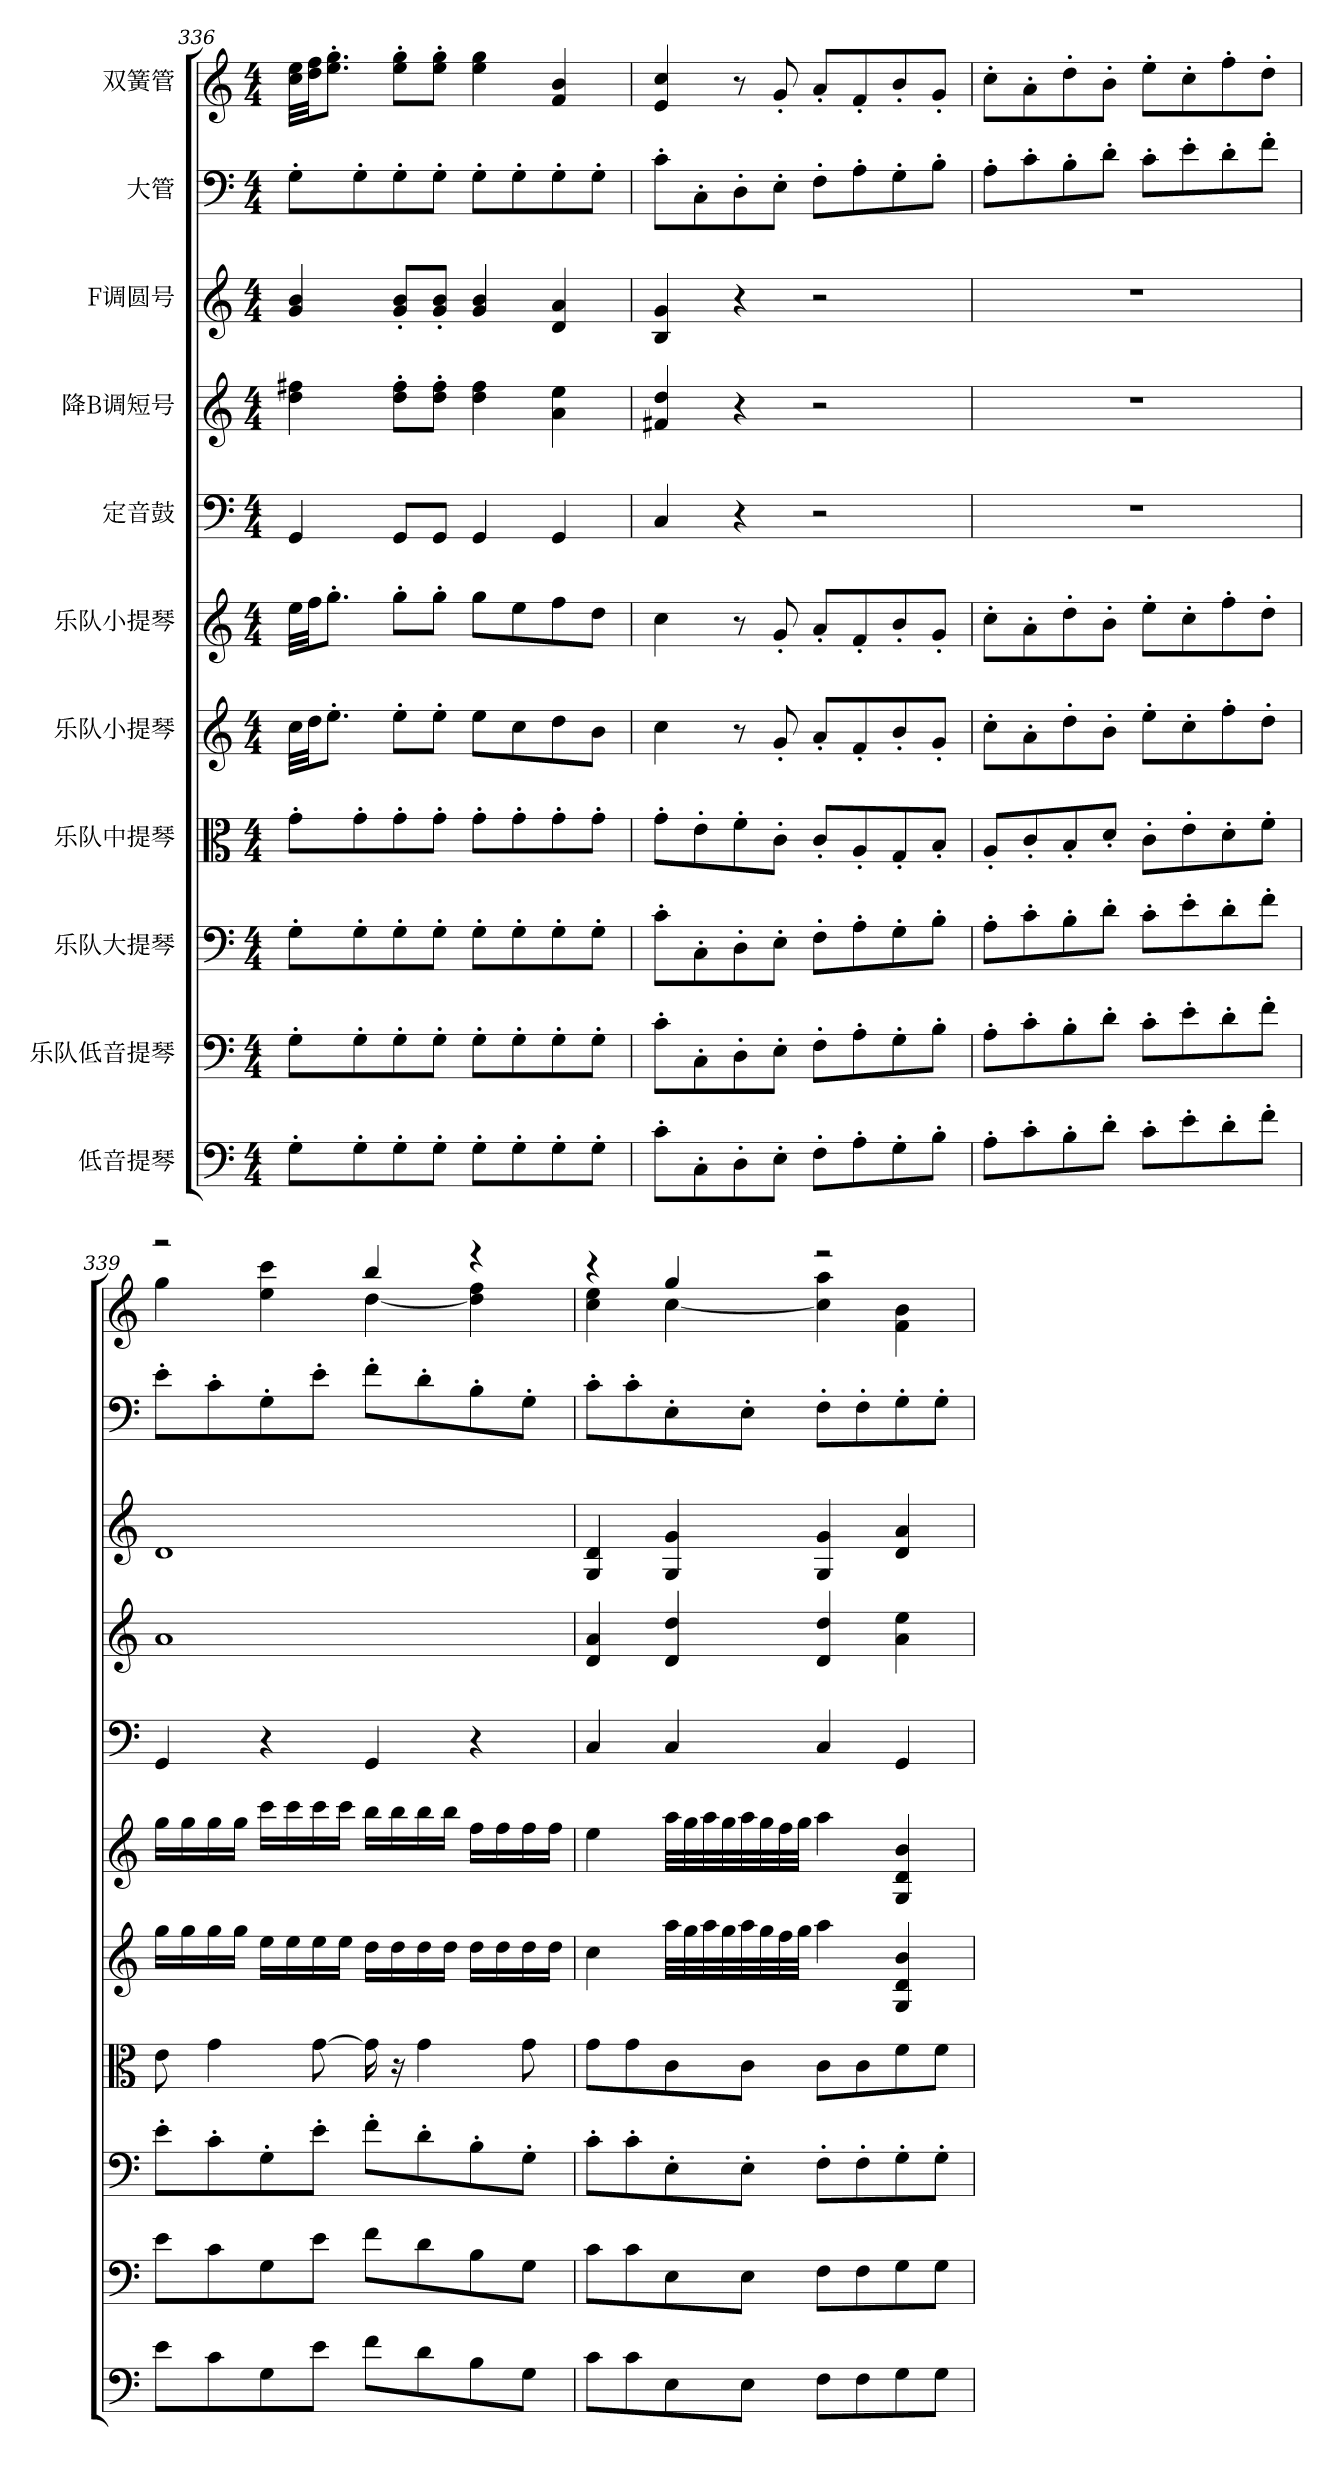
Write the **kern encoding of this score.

**kern	**kern	**kern	**kern	**kern	**kern	**kern	**kern	**kern	**kern	**kern
*part11	*part10	*part9	*part8	*part7	*part6	*part5	*part4	*part3	*part2	*part1
*staff11	*staff10	*staff9	*staff8	*staff7	*staff6	*staff5	*staff4	*staff3	*staff2	*staff1
*I"低音提琴	*I"乐队低音提琴	*I"乐队大提琴	*I"乐队中提琴	*I"乐队小提琴	*I"乐队小提琴	*I"定音鼓	*I"降B调短号	*I"F调圆号	*I"大管	*I"双簧管
*clefF4	*clefF4	*clefF4	*clefC3	*clefG2	*clefG2	*clefF4	*clefG2	*clefG2	*clefF4	*clefG2
*ITrd7c12	*ITrd7c12	*	*	*	*	*	*ITrd1c2	*ITrd4c7	*	*
*k[]	*k[]	*k[]	*k[]	*k[]	*k[]	*k[]	*k[b-e-]	*k[b-]	*k[]	*k[]
*M4/4	*M4/4	*M4/4	*M4/4	*M4/4	*M4/4	*M4/4	*M4/4	*M4/4	*M4/4	*M4/4
=336	=336	=336	=336	=336	=336	=336	=336	=336	=336	=336
8GG'\L	8GG'\L	8G'\L	8g'\L	32cc\LLL	32ee\LLL	4GG/	4cc\ 4een\	4c/ 4e/	8G'\L	32cc\ 32ee\LLL
.	.	.	.	32dd\JJ	32ff\JJ	.	.	.	.	32dd\ 32ff\JJ
.	.	.	.	8.ee'\J	8.gg'\J	.	.	.	.	8.ee\' 8.gg\'J
8GG'\	8GG'\	8G'\	8g'\	.	.	.	.	.	8G'\	.
8GG'\	8GG'\	8G'\	8g'\	8ee'\L	8gg'\L	8GG/L	8cc\' 8ee\'L	8c/' 8e/'L	8G'\	8ee\' 8gg\'L
8GG'\J	8GG'\J	8G'\J	8g'\J	8ee'\J	8gg'\J	8GG/J	8cc\' 8ee\'J	8c/' 8e/'J	8G'\J	8ee\' 8gg\'J
8GG'\L	8GG'\L	8G'\L	8g'\L	8ee\L	8gg\L	4GG/	4cc\ 4ee\	4c/ 4e/	8G'\L	4ee\ 4gg\
8GG'\	8GG'\	8G'\	8g'\	8cc\	8ee\	.	.	.	8G'\	.
8GG'\	8GG'\	8G'\	8g'\	8dd\	8ff\	4GG/	4g\ 4dd\	4G/ 4d/	8G'\	4f/ 4b/
8GG'\J	8GG'\J	8G'\J	8g'\J	8b\J	8dd\J	.	.	.	8G'\J	.
=337	=337	=337	=337	=337	=337	=337	=337	=337	=337	=337
8C'\L	8C'\L	8c'\L	8g'\L	4cc\	4cc\	4C/	4en/ 4cc/	4E/ 4c/	8c'\L	4e/ 4cc/
8CC'\	8CC'\	8C'\	8e'\	.	.	.	.	.	8C'\	.
8DD'\	8DD'\	8D'\	8f'\	8r	8r	4r	4r	4r	8D'\	8r
8EE'\J	8EE'\J	8E'\J	8c'\J	8g'/	8g'/	.	.	.	8E'\J	8g'/
8FF'\L	8FF'\L	8F'\L	8c'/L	8a'/L	8a'/L	2r	2r	2r	8F'\L	8a'/L
8AA'\	8AA'\	8A'\	8A'/	8f'/	8f'/	.	.	.	8A'\	8f'/
8GG'\	8GG'\	8G'\	8G'/	8b'/	8b'/	.	.	.	8G'\	8b'/
8BB'\J	8BB'\J	8B'\J	8B'/J	8g'/J	8g'/J	.	.	.	8B'\J	8g'/J
=338	=338	=338	=338	=338	=338	=338	=338	=338	=338	=338
8AA'\L	8AA'\L	8A'\L	8A'/L	8cc'\L	8cc'\L	1r	1r	1r	8A'\L	8cc'\L
8C'\	8C'\	8c'\	8c'/	8a'\	8a'\	.	.	.	8c'\	8a'\
8BB'\	8BB'\	8B'\	8B'/	8dd'\	8dd'\	.	.	.	8B'\	8dd'\
8D'\J	8D'\J	8d'\J	8d'/J	8b'\J	8b'\J	.	.	.	8d'\J	8b'\J
8C'\L	8C'\L	8c'\L	8c'\L	8ee'\L	8ee'\L	.	.	.	8c'\L	8ee'\L
8E'\	8E'\	8e'\	8e'\	8cc'\	8cc'\	.	.	.	8e'\	8cc'\
8D'\	8D'\	8d'\	8d'\	8ff'\	8ff'\	.	.	.	8d'\	8ff'\
8F'\J	8F'\J	8f'\J	8f'\J	8dd'\J	8dd'\J	.	.	.	8f'\J	8dd'\J
!!LO:PB:g=z
=339	=339	=339	=339	=339	=339	=339	=339	=339	=339	=339
*	*	*	*	*	*	*	*	*	*	*^
8E\L	8E\L	8e'\L	8e\	16gg\LL	16gg\LL	4GG/	1g	1G	8e'\L	2r	4gg\
.	.	.	.	16gg\	16gg\	.	.	.	.	.	.
8C\	8C\	8c'\	4g\	16gg\	16gg\	.	.	.	8c'\	.	.
.	.	.	.	16gg\JJ	16gg\JJ	.	.	.	.	.	.
8GG\	8GG\	8G'\	.	16ee\LL	16ccc\LL	4r	.	.	8G'\	.	4ee\ 4ccc\
.	.	.	.	16ee\	16ccc\	.	.	.	.	.	.
8E\J	8E\J	8e'\J	[8g\	16ee\	16ccc\	.	.	.	8e'\J	.	.
.	.	.	.	16ee\JJ	16ccc\JJ	.	.	.	.	.	.
8F\L	8F\L	8f'\L	16g\]	16dd\LL	16bb\LL	4GG/	.	.	8f'\L	4bb/	[4dd\
.	.	.	16r	16dd\	16bb\	.	.	.	.	.	.
8D\	8D\	8d'\	4g\	16dd\	16bb\	.	.	.	8d'\	.	.
.	.	.	.	16dd\JJ	16bb\JJ	.	.	.	.	.	.
8BB\	8BB\	8B'\	.	16dd\LL	16ff\LL	4r	.	.	8B'\	4r	4dd\] 4ff\
.	.	.	.	16dd\	16ff\	.	.	.	.	.	.
8GG\J	8GG\J	8G'\J	8g\	16dd\	16ff\	.	.	.	8G'\J	.	.
.	.	.	.	16dd\JJ	16ff\JJ	.	.	.	.	.	.
=340	=340	=340	=340	=340	=340	=340	=340	=340	=340	=340	=340
8C\L	8C\L	8c'\L	8g\L	4cc\	4ee\	4C/	4c/ 4g/	4C/ 4G/	8c'\L	4r	4cc\ 4ee\
8C\	8C\	8c'\	8g\	.	.	.	.	.	8c'\	.	.
8EE\	8EE\	8E'\	8c\	32aa\LLL	32aa\LLL	4C/	4c/ 4cc/	4C/ 4c/	8E'\	4gg/	[4cc\
.	.	.	.	32gg\	32gg\	.	.	.	.	.	.
.	.	.	.	32aa\	32aa\	.	.	.	.	.	.
.	.	.	.	32gg\	32gg\	.	.	.	.	.	.
8EE\J	8EE\J	8E'\J	8c\J	32aa\	32aa\	.	.	.	8E'\J	.	.
.	.	.	.	32gg\	32gg\	.	.	.	.	.	.
.	.	.	.	32ff\	32ff\	.	.	.	.	.	.
.	.	.	.	32gg\JJJ	32gg\JJJ	.	.	.	.	.	.
8FF\L	8FF\L	8F'\L	8c\L	4aa\	4aa\	4C/	4c/ 4cc/	4C/ 4c/	8F'\L	2r	4cc\] 4aa\
8FF\	8FF\	8F'\	8c\	.	.	.	.	.	8F'\	.	.
8GG\	8GG\	8G'\	8f\	4G/ 4d/ 4b/	4G/ 4d/ 4b/	4GG/	4g\ 4dd\	4G/ 4d/	8G'\	.	4f\ 4b\
8GG\J	8GG\J	8G'\J	8f\J	.	.	.	.	.	8G'\J	.	.
*	*	*	*	*	*	*	*	*	*	*v	*v
=	=	=	=	=	=	=	=	=	=	=
*-	*-	*-	*-	*-	*-	*-	*-	*-	*-	*-
